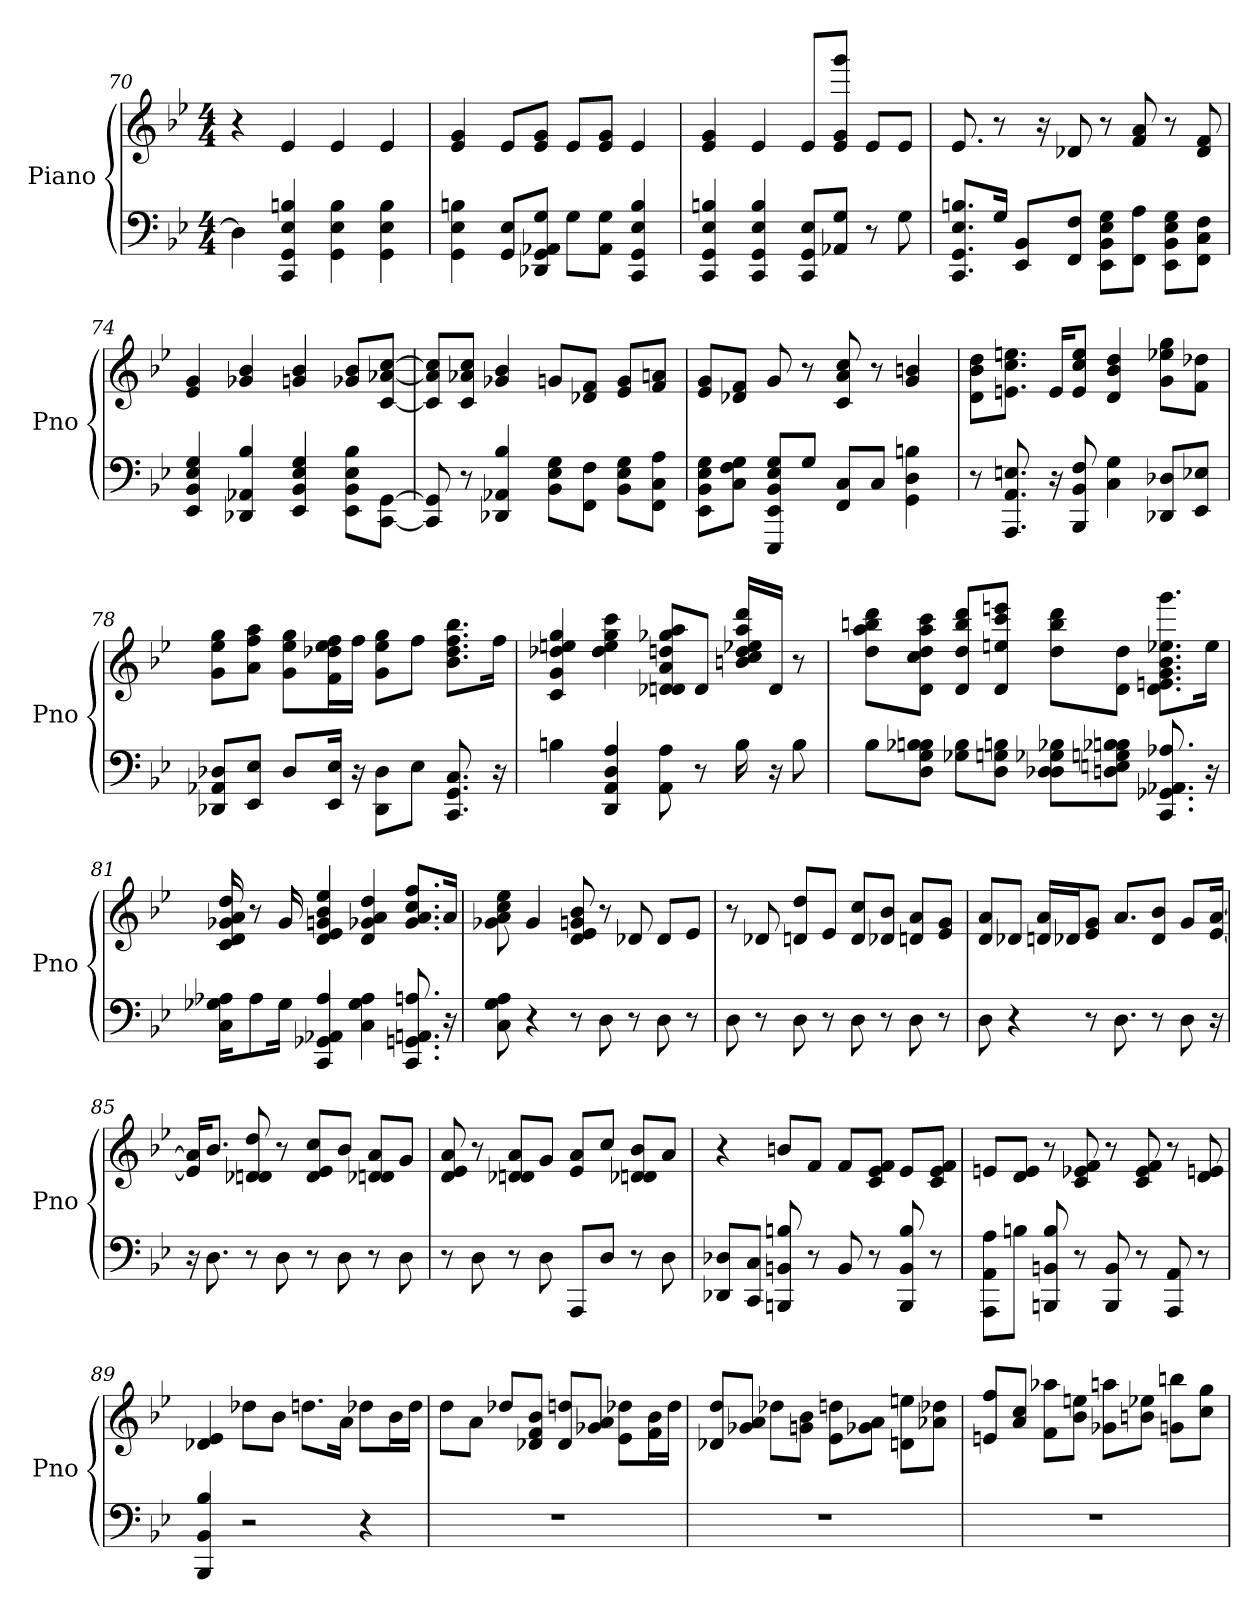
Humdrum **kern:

**kern	**kern
*part1	*part1
*staff2	*staff1
*I"Piano	*
*I'Pno	*
*clefF4	*clefG2
*k[b-e-]	*k[b-e-]
*B-:	*B-:
*M4/4	*M4/4
=70	=70
4D-]	4r
4GG 4B 4CC 4E-	4e-
4GG 4E- 4B	4e-
4E- 4GG 4B	4e-
=71	=71
4E- 4GG 4B	4e- 4g
8E-/ 8GG/L	8e-/L
8AA-/ 8G/ 8DD-/ 8GG/J	8e-/ 8g/J
8G\L	8e-/L
8G\ 8AA-\J	8g/ 8e-/J
4B 4CC 4E- 4GG	4e-
=72	=72
4B 4CC 4E- 4GG	4g 4e-
4E- 4CC 4GG 4B	4e-
8E-/ 8CC/ 8GG/L	8e-/L
8G/ 8AA-/J	8ggg/ 8g/ 8e-/J
8r	8e-/L
8G	8e-/J
=73	=73
8.CC/ 8.GG/ 8.E-/ 8.B/L	8.e-
16G/Jk	8r
8EE-/ 8BB-/L	.
.	16r
8FF/ 8F/J	8d-
8E-\ 8BB-\ 8G\ 8EE-\L	8r
8FF\ 8A\J	8a 8f
8E-\ 8BB-\ 8EE-\ 8G\L	8r
8F\ 8FF\ 8C\J	8d- 8f
=74	=74
4E- 4BB- 4G 4EE-	4g 4e-
4DD- 4B- 4AA-	4b- 4g-
4G 4EE- 4E- 4BB-	4g 4b-
8B-\ 8EE-\ 8E-\ 8BB-\L	8b-/ 8g-/L
[8CC\ [8GG\J	[8cc/ [8c/ [8a-/J
=75	=75
8CC] 8GG]	8cc]/ 8c]/ 8a-]/L
8r	8cc/ 8a-/ 8c/J
4AA- 4B- 4DD-	4g- 4b-
8G\ 8E-\ 8BB-\L	8g/L
8FF\ 8F\J	8d-/ 8f/J
8G\ 8BB-\ 8E-\L	8e-/ 8g/L
8C\ 8FF\ 8A\J	8a/ 8f/J
=76	=76
8G\ 8EE-\ 8E-\ 8BB-\L	8e-/ 8g/L
8G\ 8C\ 8F\J	8d-/ 8f/J
8EEE-/ 8E-/ 8BB-/ 8EE-/ 8G/L	8g
8G/J	8r
8C/ 8FF/L	8a 8cc 8c
8C/J	8r
4B 4D 4GG	4b 4g
=77	=77
8r	8dd\ 8b-\ 8d\L
8.AAA 8.E 8.AA	8.ee\ 8.e\ 8.cc\J
16r	16e/KL
8BB- 8BBB- 8F	8ee/ 8e/ 8cc/J
4G 4C	4d 4b- 4dd
8DD-/ 8D-/L	8ee-\ 8g\ 8gg\L
8EE-/ 8E-/J	8f\ 8dd-\J
=78	=78
8DD-/ 8D-/ 8AA-/L	8g\ 8ee-\ 8gg\L
8E-/ 8EE-/J	8a\ 8aa\ 8ff\J
8D-/L	8ee-\ 8g\ 8gg\L
16E-/ 16EE-/Jk	16ee-\ 16ff\ 16f\ 16dd-\L
16r	16ff\JJ
8D-\ 8DD-\L	8ee-\ 8g\ 8gg\L
8E-\J	8ff\J
8.GG 8.C 8.CC	8.b-\ 8.ff\ 8.bb-\ 8.dd-\L
16r	16ff\Jk
=79	=79
4B	4g 4gg 4ee 4dd- 4c
4AA 4A 4D 4DD	4ee 4gg 4dd- 4ccc
8AA 8A	8a/ 8d-/ 8gg-/ 8dd/ 8d/ 8aa/L
8r	8d/J
16B	16ee-/ 16ddd/ 16b/ 16cc/ 16dd/ 16aa/LL
16r	16d/JJ
8B	8r
=80	=80
8B-\L	8aa\ 8ddd\ 8dd\ 8bb\L
8B\ 8B-\ 8G\ 8D\J	8aa\ 8dd\ 8ccc\ 8cc\ 8d\J
8G-\ 8B-\L	8dd/ 8bb/ 8d/ 8ddd/L
8B\ 8G\ 8D\J	8ccc/ 8eee/ 8ee/ 8d/J
8D\ 8G-\ 8D-\ 8B-\L	8ddd\ 8dd\ 8bb\L
8B\ 8G\ 8E\ 8D\ 8B-\J	8dd\ 8d\J
8.AA- 8.CC 8.GG- 8.A-	8.b-\ 8.e\ 8.ggg\ 8.g\ 8.ee-\ 8.d\L
16r	16ee-\Jk
=81	=81
16C\ 16A-\ 16G-\KL	16a 16c 16dd 16g- 16d
8A-\	8r
16G-\Jk	16g-
4AA- 4GG- 4A- 4CC	4b- 4g 4e- 4d 4ee-
4A- 4G- 4C	4a 4dd 4g- 4d
8.AA 8.GG 8.A 8.CC	8.g-/ 8.ff/ 8.a/ 8.cc/L
16r	16a/Jk
=82	=82
8A 8G 8C	8g- 8ee- 8cc 8a
4r	4g-
8r	8d 8b- 8e- 8g
8D	8r
8r	8d-
8D	8d-/L
8r	8e-/J
=83	=83
8D	8r
8r	8d-
8D	8dd/ 8d/L
8r	8e-/J
8D	8d/ 8cc/L
8r	8b-/ 8d-/J
8D	8d/ 8a/L
8r	8e-/ 8g/J
=84	=84
8D	8d/ 8a/L
4r	8d-/J
.	16a/ 16d/LL
.	16d-/J
8r	8e-/ 8g/J
8.D	8.a/L
8r	8d-/ 8b-/J
8D	8g/L
16r	[16a/ [16e-/Jk
=85	=85
16r	16a]/ 16e-]/KL
8.D	8.b-/J
8r	8d- 8d 8dd
8D	8r
8r	8d/ 8cc/ 8e-/L
8D	8b-/J
8r	8a/ 8d-/ 8d/L
8D	8g/J
=86	=86
8r	8e- 8a 8d
8D	8r
8r	8a/ 8d-/ 8d/L
8D	8g/J
8AAA/L	8e-/ 8a/L
8D/J	8cc/J
8r	8d-/ 8d/ 8b-/L
8D	8a/J
=87	=87
8D-/ 8DD-/L	4r
8C/ 8CC/J	.
8B 8BBB 8BB	8b/L
8r	8f/J
8BB	8f/L
8r	8e-/ 8c/ 8f/J
8B 8BBB 8BB	8e-/L
8r	8f/ 8e-/ 8c/J
=88	=88
8AA\ 8AAA\ 8A\L	8e/L
8B\J	8e/ 8d/J
8B 8BB 8BBB	8r
8r	8c 8e- 8f
8BB 8BBB	8r
8r	8c 8e- 8f
8AA 8AAA	8r
8r	8e 8d
=89	=89
4B- 4BB- 4BBB-	4e- 4d-
2r	8dd-\L
.	8b-\J
.	8.dd\L
.	16a\Jk
4r	8dd-\L
.	16b-\L
.	16dd-\JJ
=90	=90
1r	8dd\L
.	8a\J
.	8dd-/L
.	8d-/ 8b-/ 8f/J
.	8d-/ 8dd/L
.	8g-/ 8a/J
.	8dd-\ 8e-\L
.	16b-\ 16f\L
.	16dd-\JJ
=91	=91
1r	8d-/ 8dd/L
.	8a/ 8g-/J
.	8dd-\L
.	8g\ 8b-\J
.	8dd\ 8e-\L
.	8a\ 8g-\J
.	8ee\ 8d\L
.	8a-\ 8dd-\J
=92	=92
1r	8e/ 8ff/L
.	8a/ 8cc/J
.	8f\ 8aa-\L
.	8b-\ 8ee\J
.	8g-\ 8aa\L
.	8b\ 8ee-\J
.	8bb\ 8g\L
.	8gg\ 8cc\J
=	=
*-	*-
